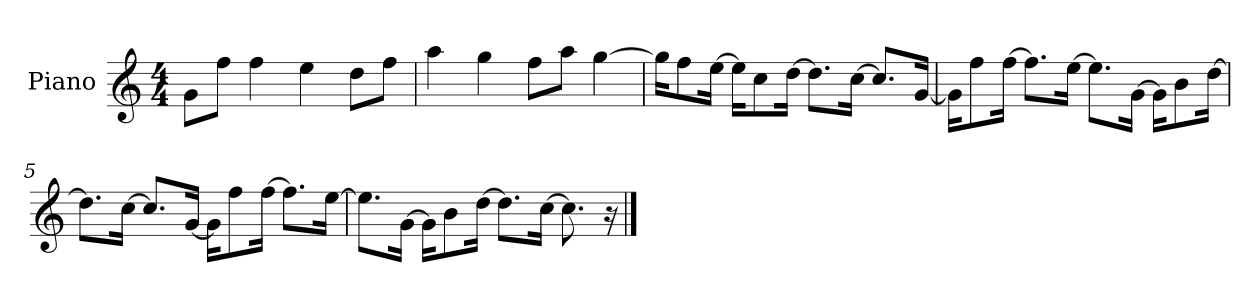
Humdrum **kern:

**kern
*part1
*staff1
*I"Piano
*I'P-no
*clefG2
*k[]
*M4/4
*MM90
=1
8g\L
8ff\J
4ff\
4ee\
8dd\L
8ff\J
=2
4aa\
4gg\
8ff\L
8aa\J
[4gg\
=3
16gg\KL]
8ff\
[16ee\Jk
16ee\KL]
8cc\
[16dd\Jk
8.dd\L]
[16cc\Jk
8.cc/L]
[16g/Jk
=4
16g\KL]
8ff\
[16ff\Jk
8.ff\L]
[16ee\Jk
8.ee\L]
[16g\Jk
16g\KL]
8b\
[16dd\Jk
!!LO:LB:g=z
=5
8.dd\L]
[16cc\Jk
8.cc/L]
[16g/Jk
16g\KL]
8ff\
[16ff\Jk
8.ff\L]
[16ee\Jk
=6
8.ee\L]
[16g\Jk
16g\KL]
8b\
[16dd\Jk
8.dd\L]
[16cc\Jk
8.cc\]
16r
==
*-
